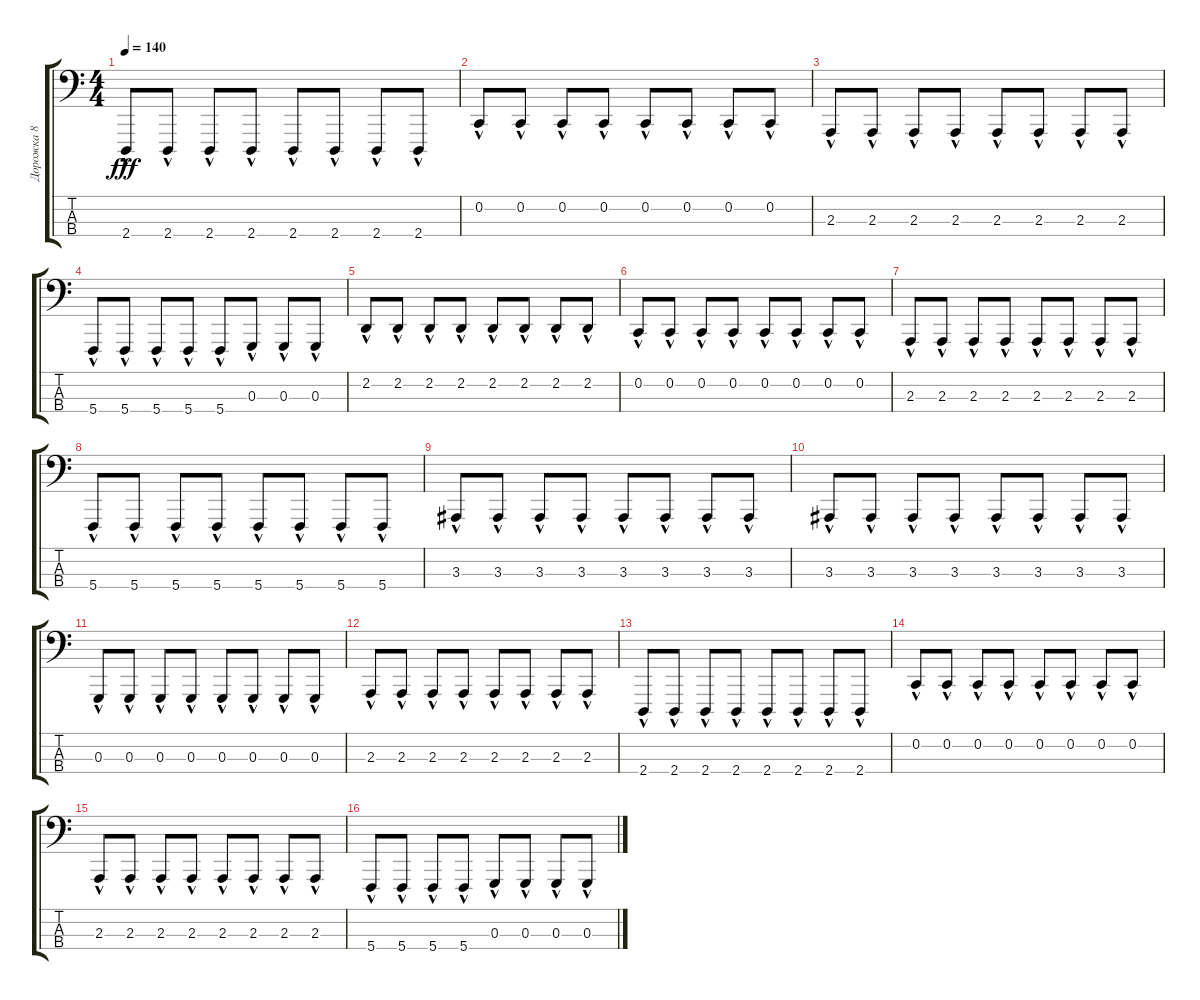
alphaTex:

\track ("Дорожка 8" "Дорожка 8") {instrument lead2sawtooth}
\staff {score tabs}
\tuning (F2 C2 G1 C1) {hide}
\ts (4 4)
\tempo 140
\clef f4
\ks c
2.4{hac}.8{dy fff} 2.4{hac}.8 2.4{hac}.8 2.4{hac}.8 2.4{hac}.8 2.4{hac}.8 2.4{hac}.8 2.4{hac}.8 |
0.2{hac}.8 0.2{hac}.8 0.2{hac}.8 0.2{hac}.8 0.2{hac}.8 0.2{hac}.8 0.2{hac}.8 0.2{hac}.8 |
2.3{hac}.8 2.3{hac}.8 2.3{hac}.8 2.3{hac}.8 2.3{hac}.8 2.3{hac}.8 2.3{hac}.8 2.3{hac}.8 |
5.4{hac}.8 5.4{hac}.8 5.4{hac}.8 5.4{hac}.8 5.4{hac}.8 0.3{hac}.8 0.3{hac}.8 0.3{hac}.8 |
2.2{hac}.8 2.2{hac}.8 2.2{hac}.8 2.2{hac}.8 2.2{hac}.8 2.2{hac}.8 2.2{hac}.8 2.2{hac}.8 |
0.2{hac}.8 0.2{hac}.8 0.2{hac}.8 0.2{hac}.8 0.2{hac}.8 0.2{hac}.8 0.2{hac}.8 0.2{hac}.8 |
2.3{hac}.8 2.3{hac}.8 2.3{hac}.8 2.3{hac}.8 2.3{hac}.8 2.3{hac}.8 2.3{hac}.8 2.3{hac}.8 |
5.4{hac}.8 5.4{hac}.8 5.4{hac}.8 5.4{hac}.8 5.4{hac}.8 5.4{hac}.8 5.4{hac}.8 5.4{hac}.8 |
3.3{hac}.8 3.3{hac}.8 3.3{hac}.8 3.3{hac}.8 3.3{hac}.8 3.3{hac}.8 3.3{hac}.8 3.3{hac}.8 |
3.3{hac}.8 3.3{hac}.8 3.3{hac}.8 3.3{hac}.8 3.3{hac}.8 3.3{hac}.8 3.3{hac}.8 3.3{hac}.8 |
0.3{hac}.8 0.3{hac}.8 0.3{hac}.8 0.3{hac}.8 0.3{hac}.8 0.3{hac}.8 0.3{hac}.8 0.3{hac}.8 |
2.3{hac}.8 2.3{hac}.8 2.3{hac}.8 2.3{hac}.8 2.3{hac}.8 2.3{hac}.8 2.3{hac}.8 2.3{hac}.8 |
2.4{hac}.8 2.4{hac}.8 2.4{hac}.8 2.4{hac}.8 2.4{hac}.8 2.4{hac}.8 2.4{hac}.8 2.4{hac}.8 |
0.2{hac}.8 0.2{hac}.8 0.2{hac}.8 0.2{hac}.8 0.2{hac}.8 0.2{hac}.8 0.2{hac}.8 0.2{hac}.8 |
2.3{hac}.8 2.3{hac}.8 2.3{hac}.8 2.3{hac}.8 2.3{hac}.8 2.3{hac}.8 2.3{hac}.8 2.3{hac}.8 |
5.4{hac}.8 5.4{hac}.8 5.4{hac}.8 5.4{hac}.8 0.3{hac}.8 0.3{hac}.8 0.3{hac}.8 0.3{hac}.8
